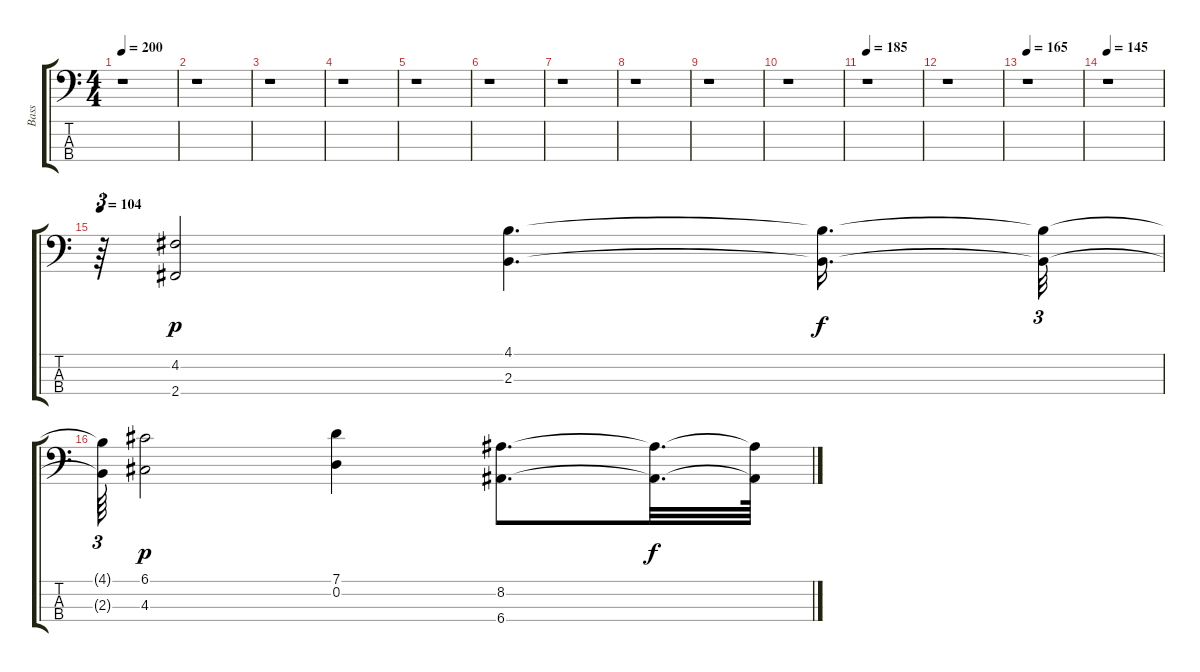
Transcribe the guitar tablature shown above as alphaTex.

\track ("Bass" "Bass") {instrument slapbass2}
\staff {score tabs}
\tuning (G2 D2 A1 E1) {hide}
\ts (4 4)
\tempo 200
\clef f4
\ks c
r.1{dy f} |
r.1 |
r.1 |
r.1 |
r.1 |
r.1 |
r.1 |
r.1 |
r.1 |
r.1 |
\tempo 185
r.1 |
r.1 |
\tempo 165
r.1 |
\tempo 145
r.1 |
\tempo 104
r.64{tu (3 2)} (4.2 2.4).2{dy p} (4.1 2.3).4{d} (4.1{t} 2.3{t}).16{d dy f} (4.1{t} 2.3{t}).32{tu (3 2)} |
(4.1{t} 2.3{t}).64{tu (3 2)} (6.1 4.3).2{dy p} (7.1 0.2).4 (8.2 6.4).8{d} (8.2{t} 6.4{t}).32{d dy f} (8.2{t} 6.4{t}).64
